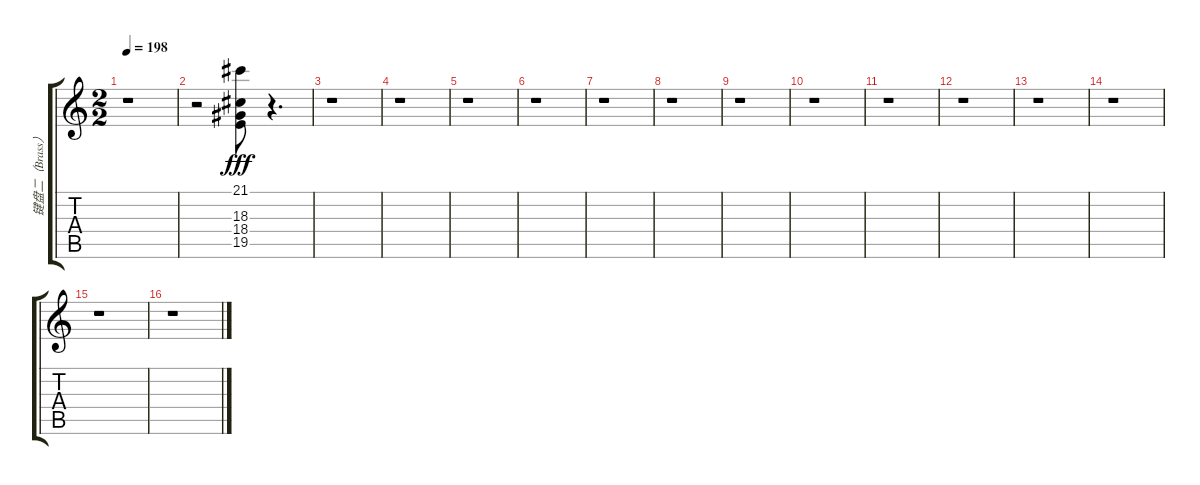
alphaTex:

\track ("键盘二（Brass）" "键盘二（Brass）") {instrument brasssection}
\staff {score tabs}
\tuning (E4 B3 G3 D3 A2 E2) {hide}
\ts (2 2)
\tempo 198
\clef g2
\ks c
r.1{dy fff} |
r.2 (21.1 18.3 18.4 19.5).8 r.4{d} |
r.1 |
r.1 |
r.1 |
r.1 |
r.1 |
r.1 |
r.1 |
r.1 |
r.1 |
r.1 |
r.1 |
r.1 |
r.1 |
r.1
